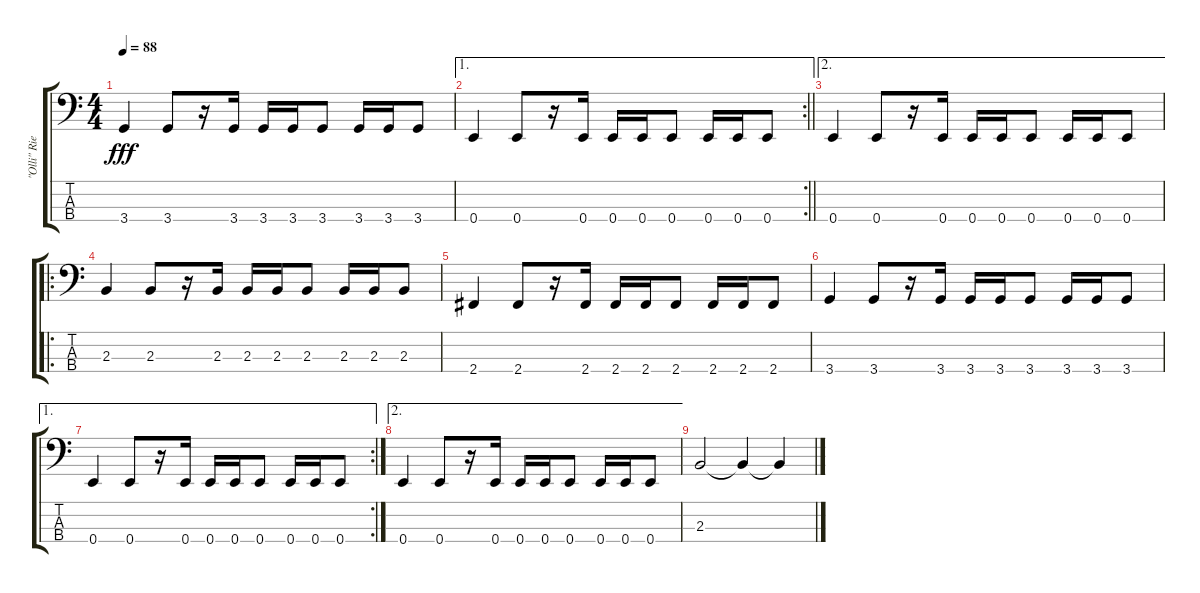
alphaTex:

\track ("\"Olli\" Riedel" "\"Olli\" Rie") {instrument electricbassfinger}
\staff {score tabs}
\tuning (G2 D2 A1 E1) {hide}
\ts (4 4)
\tempo 88
\clef f4
\ks c
3.4.4{dy fff} 3.4.8 r.16 3.4.16 3.4.16 3.4.16 3.4.8 3.4.16 3.4.16 3.4.8 |
\ae 1
\rc 2
\barLineRight lightlight
0.4.4 0.4.8 r.16 0.4.16 0.4.16 0.4.16 0.4.8 0.4.16 0.4.16 0.4.8 |
\ae 2
0.4.4 0.4.8 r.16 0.4.16 0.4.16 0.4.16 0.4.8 0.4.16 0.4.16 0.4.8 |
\ro
2.3.4 2.3.8 r.16 2.3.16 2.3.16 2.3.16 2.3.8 2.3.16 2.3.16 2.3.8 |
2.4.4 2.4.8 r.16 2.4.16 2.4.16 2.4.16 2.4.8 2.4.16 2.4.16 2.4.8 |
3.4.4 3.4.8 r.16 3.4.16 3.4.16 3.4.16 3.4.8 3.4.16 3.4.16 3.4.8 |
\ae 1
\rc 2
0.4.4 0.4.8 r.16 0.4.16 0.4.16 0.4.16 0.4.8 0.4.16 0.4.16 0.4.8 |
\ae 2
0.4.4 0.4.8 r.16 0.4.16 0.4.16 0.4.16 0.4.8 0.4.16 0.4.16 0.4.8 |
2.3.2 2.3{t}.4 2.3{t}.4
